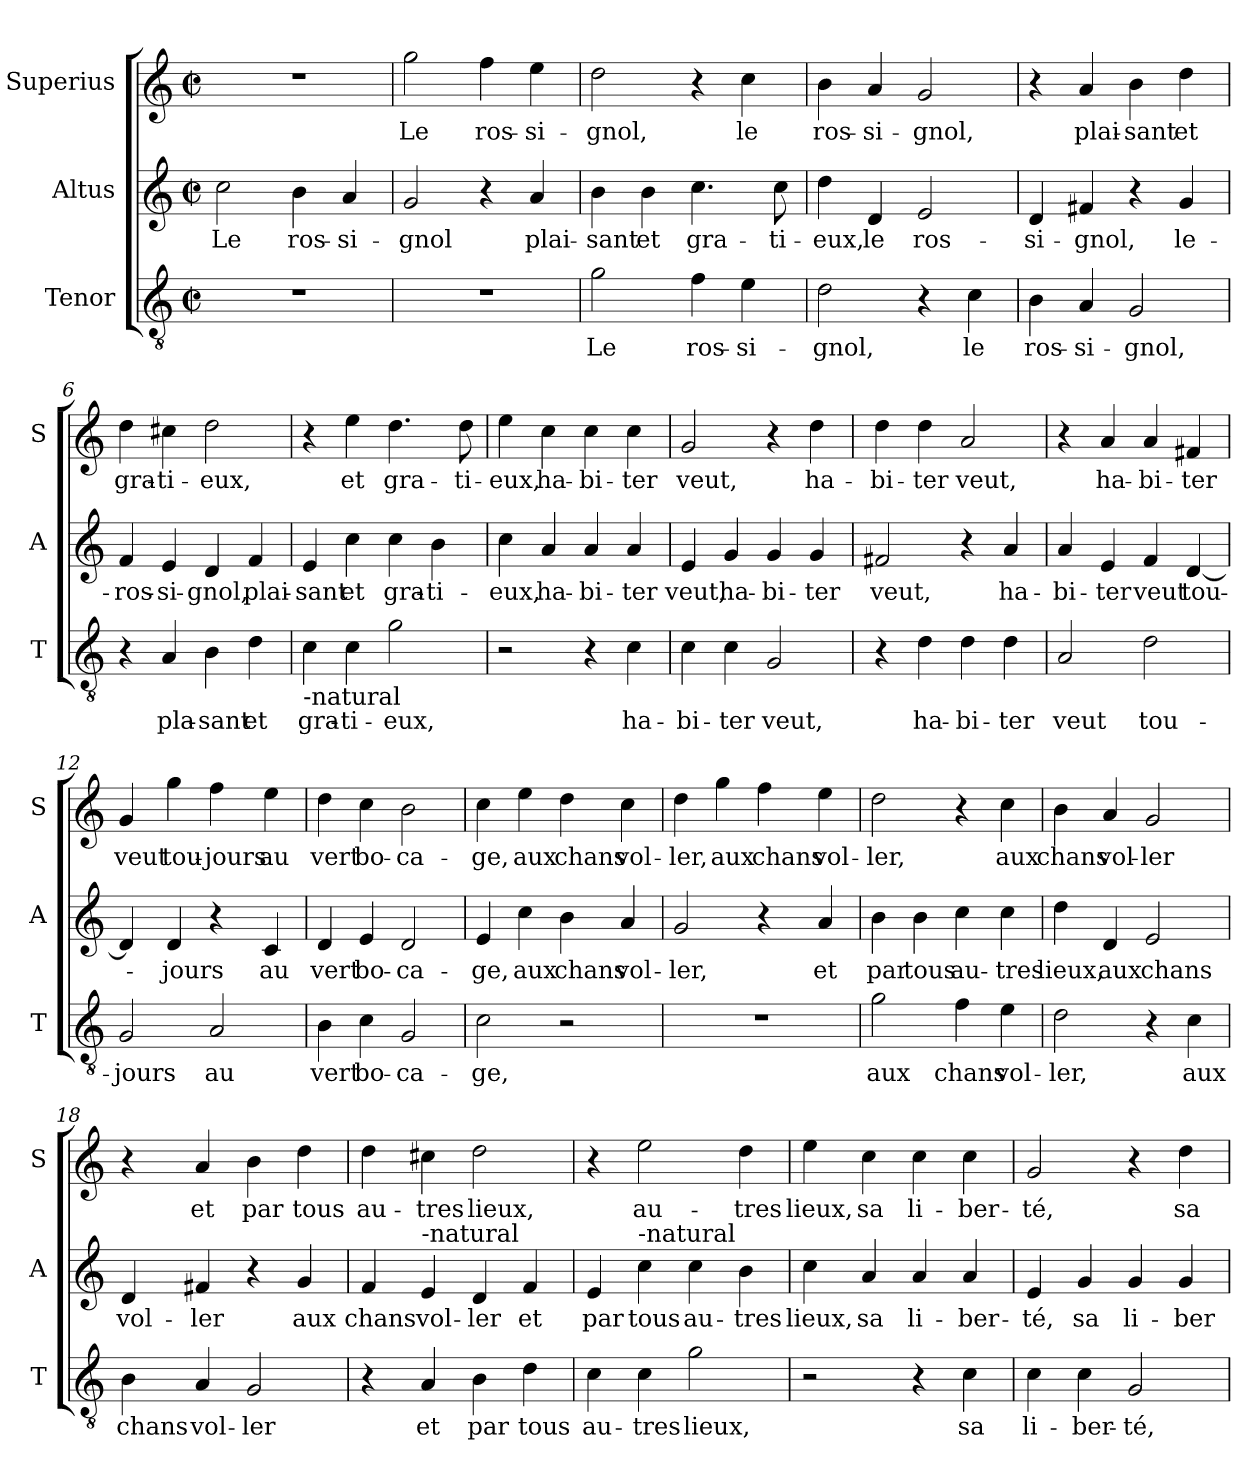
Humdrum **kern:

**kern	**text	**kern	**text	**kern	**text
*part3	*part3	*part2	*part2	*part1	*part1
*staff3	*staff3	*staff2	*staff2	*staff1	*staff1
*I"Tenor	*	*I"Altus	*	*I"Superius	*
*I'T	*	*I'A	*	*I'S	*
*clefGv2	*	*clefG2	*	*clefG2	*
*k[]	*	*k[]	*	*k[]	*
*C:	*	*C:	*	*C:	*
*M2/2	*	*M2/2	*	*M2/2	*
*met(c|)	*	*met(c|)	*	*met(c|)	*
=1	=1	=1	=1	=1	=1
!	!	!	!LO:LY:b	!	!
1r	.	2cc\	Le	1r	.
!	!	!	!LO:LY:b	!	!
.	.	4b\	ros-	.	.
!	!	!	!LO:LY:b	!	!
.	.	4a/	-si-	.	.
=2	=2	=2	=2	=2	=2
!	!	!	!LO:LY:b	!	!LO:LY:b
1r	.	2g/	-gnol	2gg\	Le
!	!	!	!	!	!LO:LY:b
.	.	4r	.	4ff\	ros-
!	!	!	!LO:LY:b	!	!LO:LY:b
.	.	4a/	plai-	4ee\	-si-
=3	=3	=3	=3	=3	=3
!	!LO:LY:b	!	!LO:LY:b	!	!LO:LY:b
2g\	Le	4b\	-sant	2dd\	-gnol,
!	!	!	!LO:LY:b	!	!
.	.	4b\	et	.	.
!	!LO:LY:b	!	!LO:LY:b	!	!
4f\	ros-	4.cc\	gra-	4r	.
!	!LO:LY:b	!	!	!	!LO:LY:b
4e\	-si-	.	.	4cc\	le
!	!	!	!LO:LY:b	!	!
.	.	8cc\	-ti-	.	.
=4	=4	=4	=4	=4	=4
!	!LO:LY:b	!	!LO:LY:b	!	!LO:LY:b
2d\	-gnol,	4dd\	-eux,	4b\	ros-
!	!	!	!LO:LY:b	!	!LO:LY:b
.	.	4d/	le	4a/	-si-
!	!	!	!LO:LY:b	!	!LO:LY:b
4r	.	2e/	ros-	2g/	-gnol,
!	!LO:LY:b	!	!	!	!
4c\	le	.	.	.	.
=5	=5	=5	=5	=5	=5
!	!LO:LY:b	!	!LO:LY:b	!	!
4B\	ros-	4d/	-si-	4r	.
!	!LO:LY:b	!	!LO:LY:b	!	!LO:LY:b
4A/	-si-	4f#X/	-gnol,	4a/	plai-
!	!LO:LY:b	!	!	!	!LO:LY:b
2G/	-gnol,	4r	.	4b\	-sant
!	!	!	!LO:LY:b	!	!LO:LY:b
.	.	4g/	le-	4dd\	et
!!LO:LB:g=z
=6	=6	=6	=6	=6	=6
!	!	!	!LO:LY:b	!	!LO:LY:b
4r	.	4f/	-ros-	4dd\	gra-
!	!LO:LY:b	!	!LO:LY:b	!	!LO:LY:b
4A/	pla-	4e/	-si-	4cc#X\	-ti-
!	!LO:LY:b	!	!LO:LY:b	!	!LO:LY:b
4B\	-sant	4d/	-gnol,	2dd\	-eux,
!	!LO:LY:b	!	!LO:LY:b	!	!
4d\	et	4f/	plai-	.	.
=7	=7	=7	=7	=7	=7
!LO:TX:b:t=-natural	!	!	!	!	!
!	!LO:LY:b	!	!LO:LY:b	!	!
4c\	gra-	4e/	-sant	4r	.
!	!LO:LY:b	!	!LO:LY:b	!	!LO:LY:b
4c\	-ti-	4cc\	et	4ee\	et
!	!LO:LY:b	!	!LO:LY:b	!	!LO:LY:b
2g\	-eux,	4cc\	gra-	4.dd\	gra-
!	!	!	!LO:LY:b	!	!
.	.	4b\	-ti-	.	.
!	!	!	!	!	!LO:LY:b
.	.	.	.	8dd\	-ti-
=8	=8	=8	=8	=8	=8
!	!	!	!LO:LY:b	!	!LO:LY:b
2r	.	4cc\	-eux,	4ee\	-eux,
!	!	!	!LO:LY:b	!	!LO:LY:b
.	.	4a/	ha-	4cc\	ha-
!	!	!	!LO:LY:b	!	!LO:LY:b
4r	.	4a/	-bi-	4cc\	-bi-
!	!LO:LY:b	!	!LO:LY:b	!	!LO:LY:b
4c\	ha-	4a/	-ter	4cc\	-ter
=9	=9	=9	=9	=9	=9
!	!LO:LY:b	!	!LO:LY:b	!	!LO:LY:b
4c\	-bi-	4e/	veut,	2g/	veut,
!	!LO:LY:b	!	!LO:LY:b	!	!
4c\	-ter	4g/	ha-	.	.
!	!LO:LY:b	!	!LO:LY:b	!	!
2G/	veut,	4g/	-bi-	4r	.
!	!	!	!LO:LY:b	!	!LO:LY:b
.	.	4g/	-ter	4dd\	ha-
=10	=10	=10	=10	=10	=10
!	!	!	!LO:LY:b	!	!LO:LY:b
4r	.	2f#X/	veut,	4dd\	-bi-
!	!LO:LY:b	!	!	!	!LO:LY:b
4d\	ha-	.	.	4dd\	-ter
!	!LO:LY:b	!	!	!	!LO:LY:b
4d\	-bi-	4r	.	2a/	veut,
!	!LO:LY:b	!	!LO:LY:b	!	!
4d\	-ter	4a/	ha-	.	.
=11	=11	=11	=11	=11	=11
!	!LO:LY:b	!	!LO:LY:b	!	!
2A/	veut	4a/	-bi-	4r	.
!	!	!	!LO:LY:b	!	!LO:LY:b
.	.	4e/	-ter	4a/	ha-
!	!LO:LY:b	!	!LO:LY:b	!	!LO:LY:b
2d\	tou-	4f/	veut	4a/	-bi-
!	!	!	!LO:LY:b	!	!LO:LY:b
.	.	[4d/	tou-	4f#X/	-ter
!!LO:LB:g=z
=12	=12	=12	=12	=12	=12
!	!LO:LY:b	!	!	!	!LO:LY:b
2G/	-jours	4d/]	.	4g/	veut
!	!	!	!LO:LY:b	!	!LO:LY:b
.	.	4d/	-jours	4gg\	tou-
!	!LO:LY:b	!	!	!	!LO:LY:b
2A/	au	4r	.	4ff\	-jours
!	!	!	!LO:LY:b	!	!LO:LY:b
.	.	4c/	au	4ee\	au
=13	=13	=13	=13	=13	=13
!	!LO:LY:b	!	!LO:LY:b	!	!LO:LY:b
4B\	vert	4d/	vert	4dd\	vert
!	!LO:LY:b	!	!LO:LY:b	!	!LO:LY:b
4c\	bo-	4e/	bo-	4cc\	bo-
!	!LO:LY:b	!	!LO:LY:b	!	!LO:LY:b
2G/	-ca-	2d/	-ca-	2b\	-ca-
=14	=14	=14	=14	=14	=14
!	!LO:LY:b	!	!LO:LY:b	!	!LO:LY:b
2c\	-ge,	4e/	-ge,	4cc\	-ge,
!	!	!	!LO:LY:b	!	!LO:LY:b
.	.	4cc\	aux	4ee\	aux
!	!	!	!LO:LY:b	!	!LO:LY:b
2r	.	4b\	chans	4dd\	chans
!	!	!	!LO:LY:b	!	!LO:LY:b
.	.	4a/	vol-	4cc\	vol-
=15	=15	=15	=15	=15	=15
!	!	!	!LO:LY:b	!	!LO:LY:b
1r	.	2g/	-ler,	4dd\	-ler,
!	!	!	!	!	!LO:LY:b
.	.	.	.	4gg\	aux
!	!	!	!	!	!LO:LY:b
.	.	4r	.	4ff\	chans
!	!	!	!LO:LY:b	!	!LO:LY:b
.	.	4a/	et	4ee\	vol-
=16	=16	=16	=16	=16	=16
!	!LO:LY:b	!	!LO:LY:b	!	!LO:LY:b
2g\	aux	4b\	par	2dd\	-ler,
!	!	!	!LO:LY:b	!	!
.	.	4b\	tous	.	.
!	!LO:LY:b	!	!LO:LY:b	!	!
4f\	chans	4cc\	au-	4r	.
!	!LO:LY:b	!	!LO:LY:b	!	!LO:LY:b
4e\	vol-	4cc\	-tres	4cc\	aux
=17	=17	=17	=17	=17	=17
!	!LO:LY:b	!	!LO:LY:b	!	!LO:LY:b
2d\	-ler,	4dd\	lieux,	4b\	chans
!	!	!	!LO:LY:b	!	!LO:LY:b
.	.	4d/	aux	4a/	vol-
!	!	!	!LO:LY:b	!	!LO:LY:b
4r	.	2e/	chans	2g/	-ler
!	!LO:LY:b	!	!	!	!
4c\	aux	.	.	.	.
!!LO:PB:g=z
=18	=18	=18	=18	=18	=18
!	!LO:LY:b	!	!LO:LY:b	!	!
4B\	chans	4d/	vol-	4r	.
!	!LO:LY:b	!	!LO:LY:b	!	!LO:LY:b
4A/	vol-	4f#X/	-ler	4a/	et
!	!LO:LY:b	!	!	!	!LO:LY:b
2G/	-ler	4r	.	4b\	par
!	!	!	!LO:LY:b	!	!LO:LY:b
.	.	4g/	aux	4dd\	tous
=19	=19	=19	=19	=19	=19
!	!	!	!LO:LY:b	!	!LO:LY:b
4r	.	4f/	chans	4dd\	au-
!	!	!LO:TX:a:t=-natural	!	!	!
!	!LO:LY:b	!	!LO:LY:b	!	!LO:LY:b
4A/	et	4e/	vol-	4cc#X\	-tres
!	!LO:LY:b	!	!LO:LY:b	!	!LO:LY:b
4B\	par	4d/	-ler	2dd\	lieux,
!	!LO:LY:b	!	!LO:LY:b	!	!
4d\	tous	4f/	et	.	.
=20	=20	=20	=20	=20	=20
!	!LO:LY:b	!	!LO:LY:b	!	!
4c\	au-	4e/	par	4r	.
!	!	!LO:TX:a:t=-natural	!	!	!
!	!LO:LY:b	!	!LO:LY:b	!	!LO:LY:b
4c\	-tres	4cc\	tous	2ee\	au-
!	!LO:LY:b	!	!LO:LY:b	!	!
2g\	lieux,	4cc\	au-	.	.
!	!	!	!LO:LY:b	!	!LO:LY:b
.	.	4b\	-tres	4dd\	-tres
=21	=21	=21	=21	=21	=21
!	!	!	!LO:LY:b	!	!LO:LY:b
2r	.	4cc\	lieux,	4ee\	lieux,
!	!	!	!LO:LY:b	!	!LO:LY:b
.	.	4a/	sa	4cc\	sa
!	!	!	!LO:LY:b	!	!LO:LY:b
4r	.	4a/	li-	4cc\	li-
!	!LO:LY:b	!	!LO:LY:b	!	!LO:LY:b
4c\	sa	4a/	-ber-	4cc\	-ber-
=22	=22	=22	=22	=22	=22
!	!LO:LY:b	!	!LO:LY:b	!	!LO:LY:b
4c\	li-	4e/	-té,	2g/	-té,
!	!LO:LY:b	!	!LO:LY:b	!	!
4c\	-ber-	4g/	sa	.	.
!	!LO:LY:b	!	!LO:LY:b	!	!
2G/	-té,	4g/	li-	4r	.
!	!	!	!LO:LY:b	!	!LO:LY:b
.	.	4g/	-ber-	4dd\	sa
=	=	=	=	=	=
*-	*-	*-	*-	*-	*-
